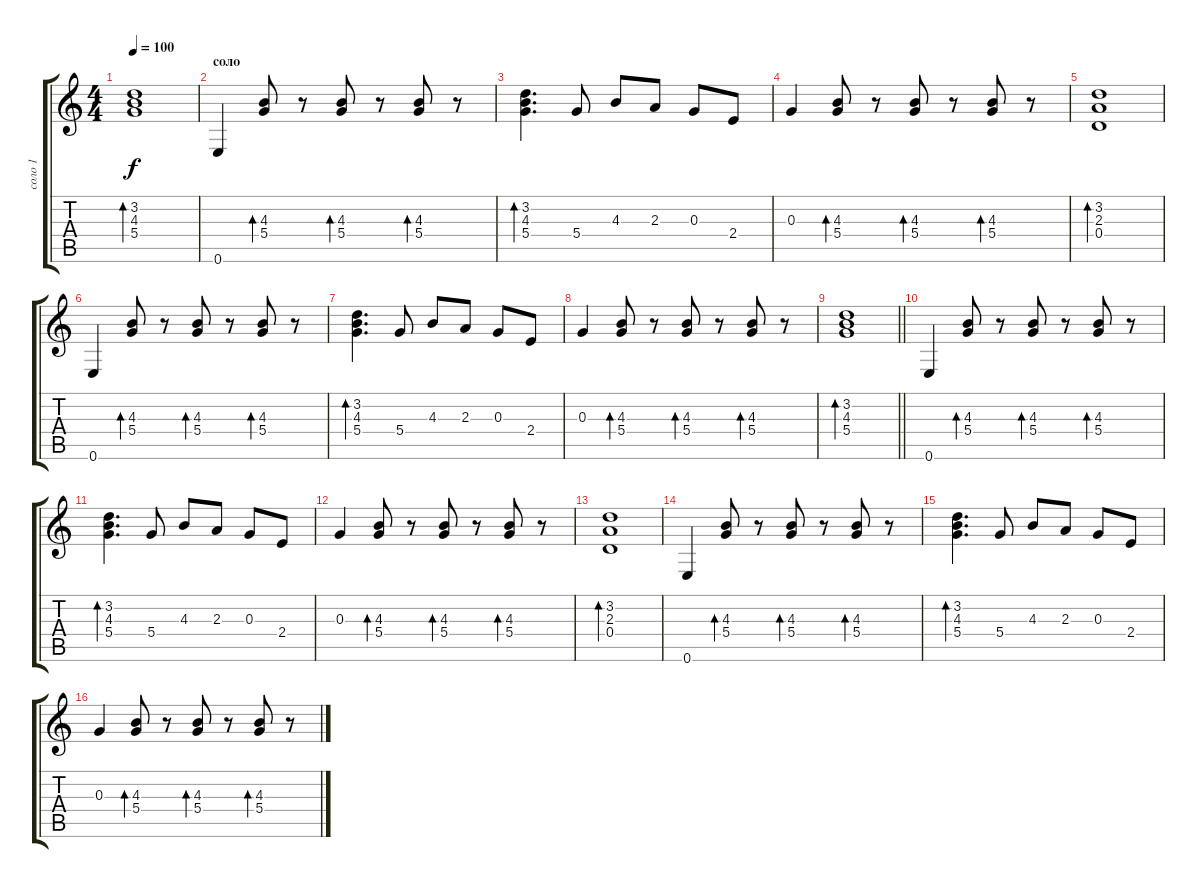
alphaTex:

\track ("соло 1" "соло 1") {instrument electricguitarmuted}
\staff {score tabs}
\tuning (E4 B3 G3 D3 A2 E2) {hide}
\ts (4 4)
\tempo 100
\clef g2
\ks c
(3.2 4.3 5.4).1{bd 60 dy f} |
\section ("" "соло")
0.6.4 (4.3 5.4).8{bd 60} r.8 (4.3 5.4).8{bd 60} r.8 (4.3 5.4).8{bd 60} r.8 |
(3.2 4.3 5.4).4{d bd 60} 5.4.8 4.3.8 2.3.8 0.3.8 2.4.8 |
0.3.4 (4.3 5.4).8{bd 60} r.8 (4.3 5.4).8{bd 60} r.8 (4.3 5.4).8{bd 60} r.8 |
(3.2 2.3 0.4).1{bd 60} |
0.6.4 (4.3 5.4).8{bd 60} r.8 (4.3 5.4).8{bd 60} r.8 (4.3 5.4).8{bd 60} r.8 |
(3.2 4.3 5.4).4{d bd 60} 5.4.8 4.3.8 2.3.8 0.3.8 2.4.8 |
0.3.4 (4.3 5.4).8{bd 60} r.8 (4.3 5.4).8{bd 60} r.8 (4.3 5.4).8{bd 60} r.8 |
\barLineRight lightlight
(3.2 4.3 5.4).1{bd 60} |
0.6.4 (4.3 5.4).8{bd 60} r.8 (4.3 5.4).8{bd 60} r.8 (4.3 5.4).8{bd 60} r.8 |
(3.2 4.3 5.4).4{d bd 60} 5.4.8 4.3.8 2.3.8 0.3.8 2.4.8 |
0.3.4 (4.3 5.4).8{bd 60} r.8 (4.3 5.4).8{bd 60} r.8 (4.3 5.4).8{bd 60} r.8 |
(3.2 2.3 0.4).1{bd 60} |
0.6.4 (4.3 5.4).8{bd 60} r.8 (4.3 5.4).8{bd 60} r.8 (4.3 5.4).8{bd 60} r.8 |
(3.2 4.3 5.4).4{d bd 60} 5.4.8 4.3.8 2.3.8 0.3.8 2.4.8 |
0.3.4 (4.3 5.4).8{bd 60} r.8 (4.3 5.4).8{bd 60} r.8 (4.3 5.4).8{bd 60} r.8
